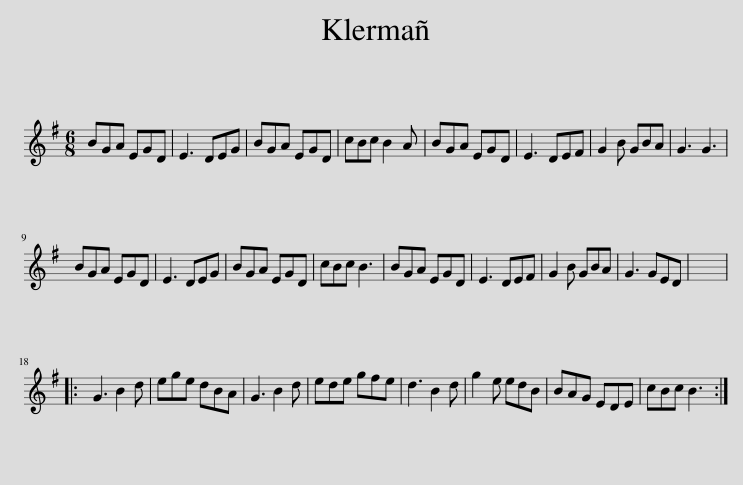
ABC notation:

X:1
L:1/8
M:6/8
I:linebreak $
K:Emin
V:1 treble
V:1
 BGA EGD | E3 DEG | BGA EGD | cBc B2 A | BGA EGD | %5
 E3 DEF | G2 B GBA | G3 G3 |$ BGA EGD | E3 DEG | %10
 BGA EGD | cBc B3 | BGA EGD | E3 DEF | G2 B GBA | %15
 G3 GED | x6 |:$ G3 B2 d | ege dBA | G3 B2 d | %20
 ede gfe | d3 B2 d | g2 e edB | BAG EDE | cBc B3 :| %25
